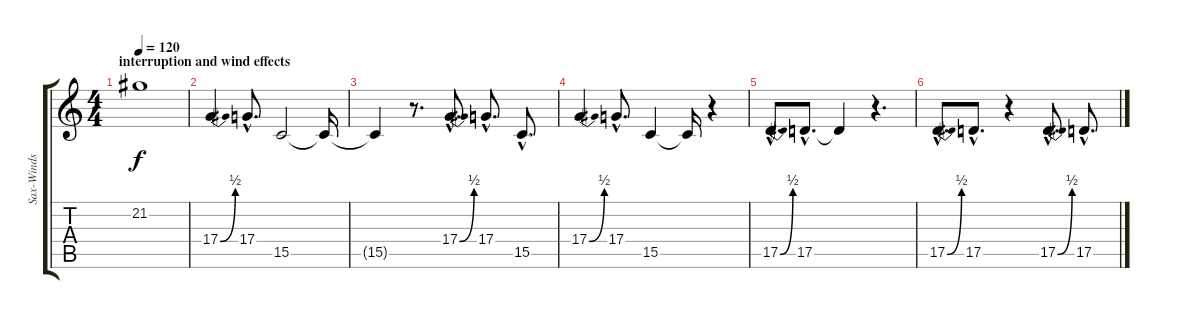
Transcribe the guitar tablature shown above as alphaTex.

\track ("Sax-Winds Instruments (Helliwell)" "Sax-Winds ") {instrument tenorsax}
\staff {score tabs}
\tuning (E4 B3 G3 D3 A2 E2) {hide}
\ts (4 4)
\section ("" "interruption and wind effects")
\tempo 120
\clef g2
\ks c
21.2.1{dy f} |
17.4{be (bend 0 0 60 2)}.4 17.4{hac}.8{d} 15.5.2 15.5{t}.16 |
15.5{t}.4 r.8{d} 17.4{be (bend 0 0 60 2) hac}.8{d} 17.4{hac}.8{d} 15.5{hac}.8{d} |
17.4{be (bend 0 0 60 2)}.4 17.4{hac}.8{d} 15.5.4 15.5{t}.16 r.4 |
17.5{be (bend 0 0 60 2) hac}.8{d} 17.5{hac}.8{d} 17.5{t}.4 r.4{d} |
17.5{be (bend 0 0 60 2) hac}.8{d} 17.5{hac}.8{d} r.4 17.5{be (bend 0 0 60 2) hac}.8{d} 17.5{hac}.8{d}
